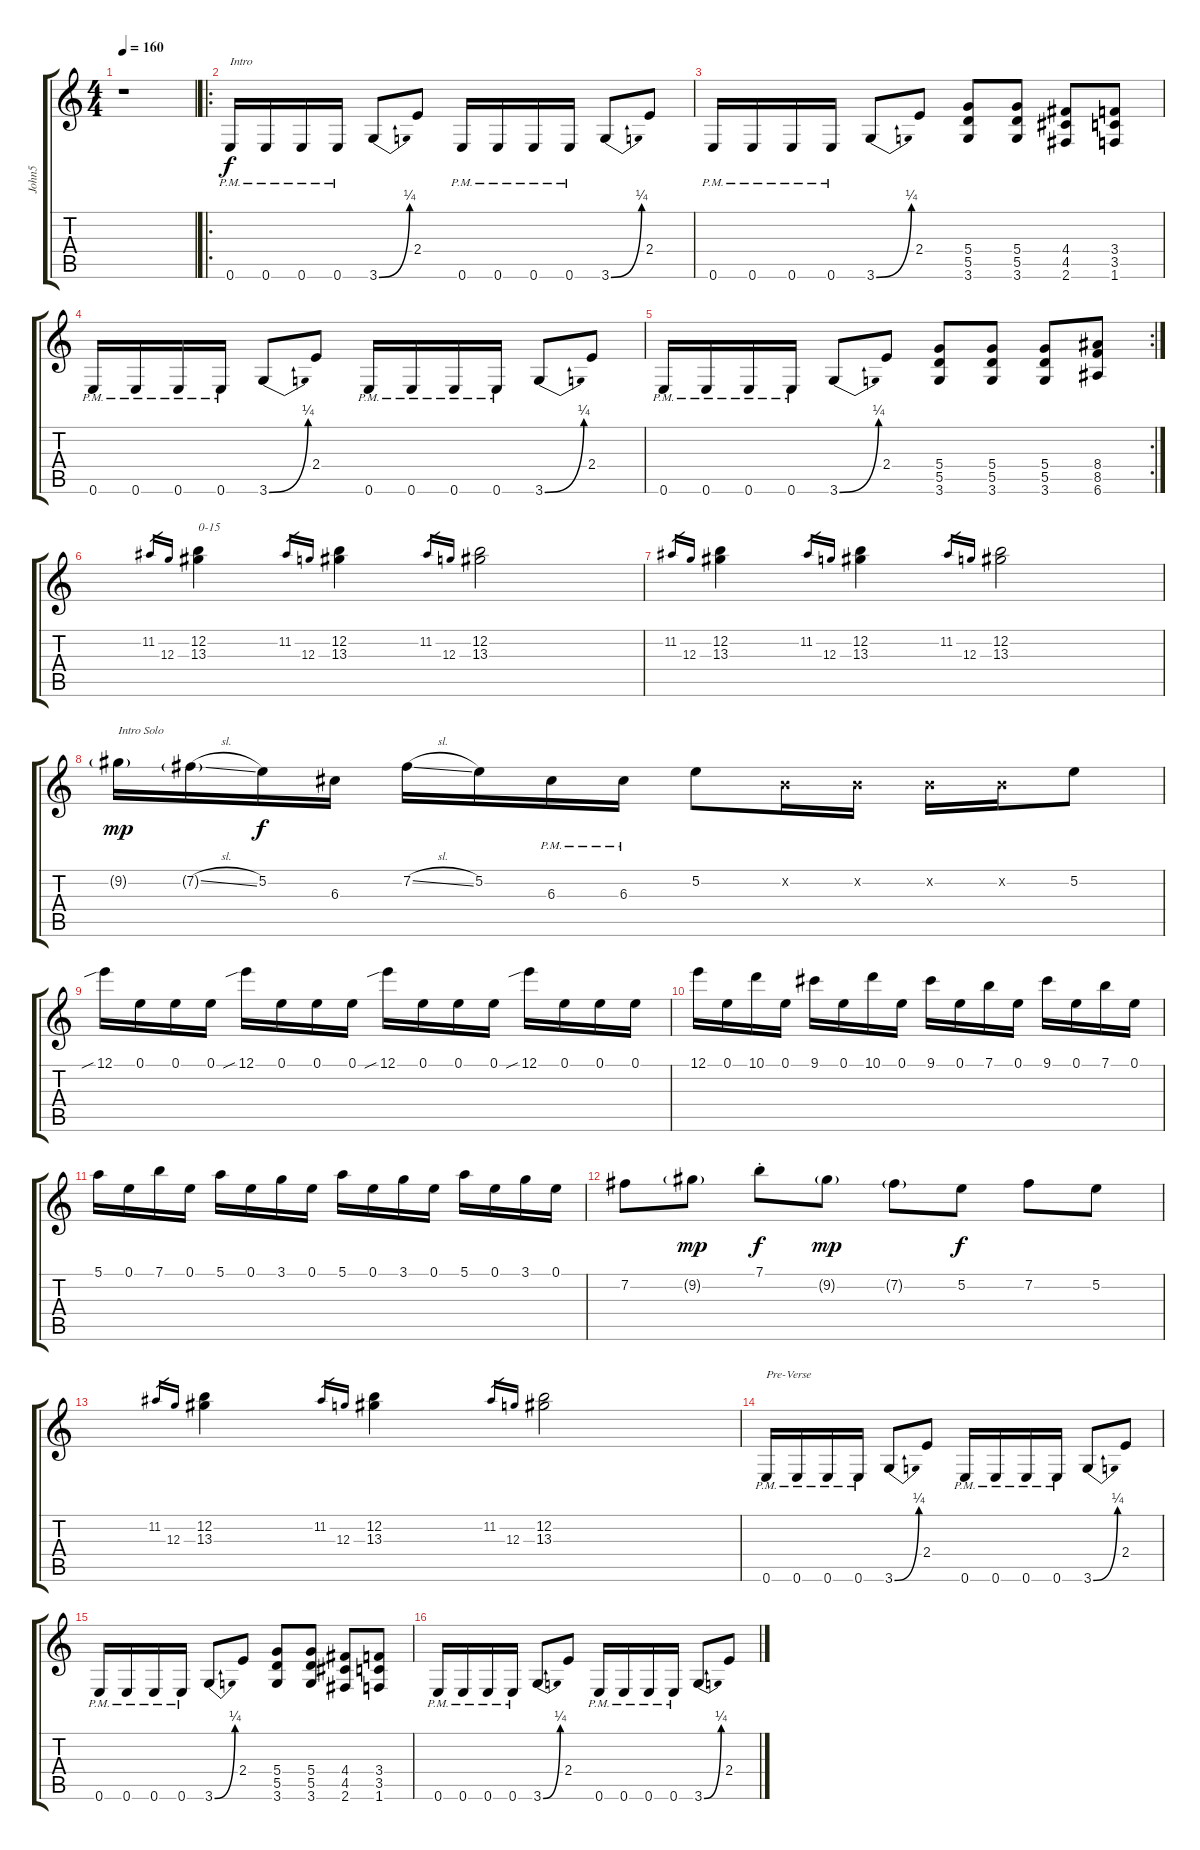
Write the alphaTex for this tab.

\track ("John5" "John5") {instrument distortionguitar}
\staff {score tabs}
\tuning (E4 B3 G3 D3 A2 E2) {hide}
\ts (4 4)
\tempo 160
\clef g2
\ks c
r.1{dy f instrument distortionguitar} |
\ro
0.6{pm}.16{txt "Intro"} 0.6{pm}.16 0.6{pm}.16 0.6{pm}.16 3.6{be (bend 0 0 60 1)}.8 2.4.8 0.6{pm}.16 0.6{pm}.16 0.6{pm}.16 0.6{pm}.16 3.6{be (bend 0 0 60 1)}.8 2.4.8 |
0.6{pm}.16 0.6{pm}.16 0.6{pm}.16 0.6{pm}.16 3.6{be (bend 0 0 60 1)}.8 2.4.8 (5.4 5.5 3.6).8 (5.4 5.5 3.6).8 (4.4 4.5 2.6).8 (3.4 3.5 1.6).8 |
0.6{pm}.16 0.6{pm}.16 0.6{pm}.16 0.6{pm}.16 3.6{be (bend 0 0 60 1)}.8 2.4.8 0.6{pm}.16 0.6{pm}.16 0.6{pm}.16 0.6{pm}.16 3.6{be (bend 0 0 60 1)}.8 2.4.8 |
\rc 2
0.6{pm}.16 0.6{pm}.16 0.6{pm}.16 0.6{pm}.16 3.6{be (bend 0 0 60 1)}.8 2.4.8 (5.4 5.5 3.6).8 (5.4 5.5 3.6).8 (5.4 5.5 3.6).8 (8.4 8.5 6.6).8 |
11.2.16{gr} 12.3.16{gr} (12.2 13.3).4{txt "0-15"} 11.2.16{gr} 12.3.16{gr} (12.2 13.3).4 11.2.16{gr} 12.3.16{gr} (12.2 13.3).2 |
11.2.16{gr} 12.3.16{gr} (12.2 13.3).4 11.2.16{gr} 12.3.16{gr} (12.2 13.3).4 11.2.16{gr} 12.3.16{gr} (12.2 13.3).2 |
9.2{g}.16{txt "Intro Solo" dy mp} 7.2{sl g}.16 5.2.16{dy f} 6.3.16 7.2{sl}.16 5.2.16 6.3{pm}.16 6.3{pm}.16 5.2.8 0.2{x}.16 0.2{x}.16 0.2{x}.16 0.2{x}.16 5.2.8 |
12.1{sib}.16 0.1.16 0.1.16 0.1.16 12.1{sib}.16 0.1.16 0.1.16 0.1.16 12.1{sib}.16 0.1.16 0.1.16 0.1.16 12.1{sib}.16 0.1.16 0.1.16 0.1.16 |
12.1.16 0.1.16 10.1.16 0.1.16 9.1.16 0.1.16 10.1.16 0.1.16 9.1.16 0.1.16 7.1.16 0.1.16 9.1.16 0.1.16 7.1.16 0.1.16 |
5.1.16 0.1.16 7.1.16 0.1.16 5.1.16 0.1.16 3.1.16 0.1.16 5.1.16 0.1.16 3.1.16 0.1.16 5.1.16 0.1.16 3.1.16 0.1.16 |
7.2.8 9.2{g}.8{dy mp} 7.1{st}.8{dy f} 9.2{g}.8{dy mp} 7.2{g}.8 5.2.8{dy f} 7.2.8 5.2.8 |
11.2.16{gr} 12.3.16{gr} (12.2 13.3).4 11.2.16{gr} 12.3.16{gr} (12.2 13.3).4 11.2.16{gr} 12.3.16{gr} (12.2 13.3).2 |
0.6{pm}.16{txt "Pre-Verse"} 0.6{pm}.16 0.6{pm}.16 0.6{pm}.16 3.6{be (bend 0 0 60 1)}.8 2.4.8 0.6{pm}.16 0.6{pm}.16 0.6{pm}.16 0.6{pm}.16 3.6{be (bend 0 0 60 1)}.8 2.4.8 |
0.6{pm}.16 0.6{pm}.16 0.6{pm}.16 0.6{pm}.16 3.6{be (bend 0 0 60 1)}.8 2.4.8 (5.4 5.5 3.6).8 (5.4 5.5 3.6).8 (4.4 4.5 2.6).8 (3.4 3.5 1.6).8 |
0.6{pm}.16 0.6{pm}.16 0.6{pm}.16 0.6{pm}.16 3.6{be (bend 0 0 60 1)}.8 2.4.8 0.6{pm}.16 0.6{pm}.16 0.6{pm}.16 0.6{pm}.16 3.6{be (bend 0 0 60 1)}.8 2.4.8
